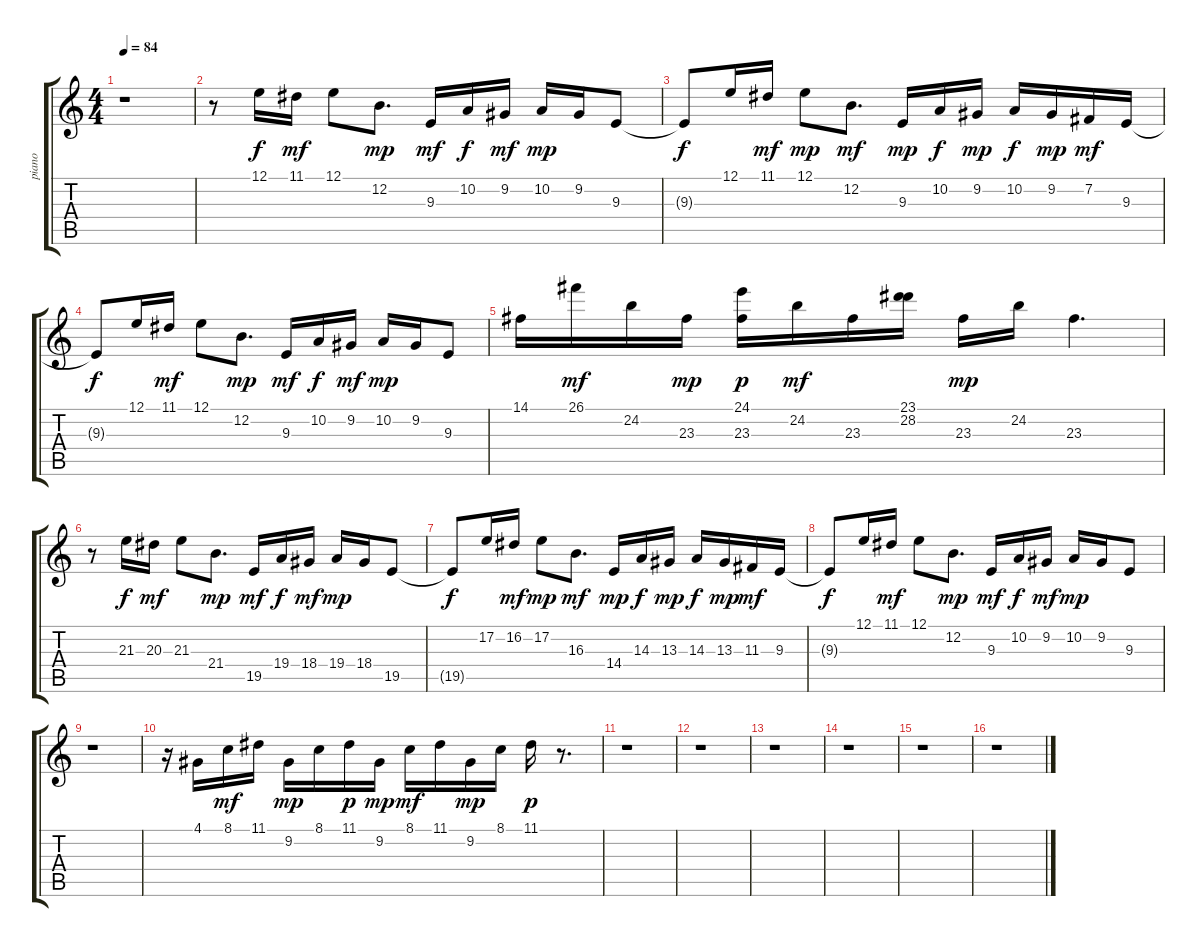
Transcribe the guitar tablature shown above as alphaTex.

\track ("piano" "piano") {instrument electricgrandpiano}
\staff {score tabs}
\tuning (E4 B3 G3 D3 A2 E2) {hide}
\ts (4 4)
\tempo 84
\clef g2
\ks c
r.1{dy mp} |
r.8 12.1.16{dy f} 11.1.16{dy mf} 12.1.8 12.2.8{d dy mp} 9.3.16{dy mf} 10.2.16{dy f} 9.2.16{dy mf} 10.2.16{dy mp} 9.2.16 9.3.8 |
9.3{t}.8{dy f} 12.1.16 11.1.16{dy mf} 12.1.8{dy mp} 12.2.8{d dy mf} 9.3.16{dy mp} 10.2.16{dy f} 9.2.16{dy mp} 10.2.16{dy f} 9.2.16{dy mp} 7.2.16{dy mf} 9.3.16 |
9.3{t}.8{dy f} 12.1.16 11.1.16{dy mf} 12.1.8 12.2.8{d dy mp} 9.3.16{dy mf} 10.2.16{dy f} 9.2.16{dy mf} 10.2.16{dy mp} 9.2.16 9.3.8 |
14.1.16 26.1.16{dy mf} 24.2.16 23.3.16{dy mp} (24.1 23.3).16{dy p} 24.2.16{dy mf} 23.3.16 (23.1 28.2).16 23.3.16{dy mp} 24.2.16 23.3.4{d} |
r.8 21.3.16{dy f} 20.3.16{dy mf} 21.3.8 21.4.8{d dy mp} 19.5.16{dy mf} 19.4.16{dy f} 18.4.16{dy mf} 19.4.16{dy mp} 18.4.16 19.5.8 |
19.5{t}.8{dy f} 17.2.16 16.2.16{dy mf} 17.2.8{dy mp} 16.3.8{d dy mf} 14.4.16{dy mp} 14.3.16{dy f} 13.3.16{dy mp} 14.3.16{dy f} 13.3.16{dy mp} 11.3.16{dy mf} 9.3.16 |
9.3{t}.8{dy f} 12.1.16 11.1.16{dy mf} 12.1.8 12.2.8{d dy mp} 9.3.16{dy mf} 10.2.16{dy f} 9.2.16{dy mf} 10.2.16{dy mp} 9.2.16 9.3.8 |
r.1 |
r.16 4.1.16 8.1.16{dy mf} 11.1.16 9.2.16{dy mp} 8.1.16 11.1.16{dy p} 9.2.16{dy mp} 8.1.16{dy mf} 11.1.16 9.2.16{dy mp} 8.1.16 11.1.16{dy p} r.8{d} |
r.1 |
r.1 |
r.1 |
r.1 |
r.1 |
r.1
